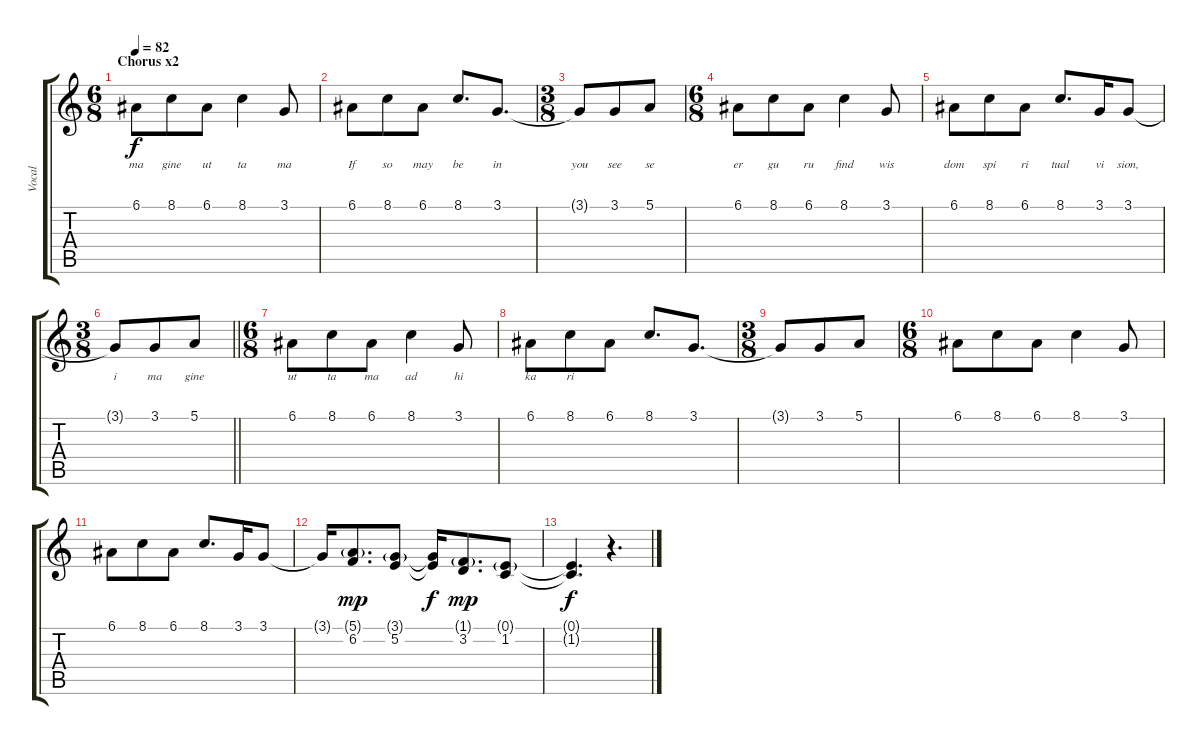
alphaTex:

\track ("Vocal" "Vocal") {instrument acousticgrandpiano}
\staff {score tabs}
\tuning (E4 B3 G3 D3 A2 E2) {hide}
\ts (6 8)
\section ("" "Chorus x2")
\tempo 82
\clef g2
\ks c
6.1.8{lyrics (0 "ma") lyrics (1 "") lyrics (2 "") lyrics (3 "") lyrics (4 "") dy f} 8.1.8{lyrics (0 "gine") lyrics (1 "") lyrics (2 "") lyrics (3 "") lyrics (4 "")} 6.1.8{lyrics (0 "ut") lyrics (1 "") lyrics (2 "") lyrics (3 "") lyrics (4 "")} 8.1.4{lyrics (0 "ta") lyrics (1 "") lyrics (2 "") lyrics (3 "") lyrics (4 "")} 3.1.8{lyrics (0 "ma") lyrics (1 "") lyrics (2 "") lyrics (3 "") lyrics (4 "")} |
6.1.8{lyrics (0 "If") lyrics (1 "") lyrics (2 "") lyrics (3 "") lyrics (4 "")} 8.1.8{lyrics (0 "so") lyrics (1 "") lyrics (2 "") lyrics (3 "") lyrics (4 "")} 6.1.8{lyrics (0 "may") lyrics (1 "") lyrics (2 "") lyrics (3 "") lyrics (4 "")} 8.1.8{d lyrics (0 "be") lyrics (1 "") lyrics (2 "") lyrics (3 "") lyrics (4 "")} 3.1.8{d lyrics (0 "in") lyrics (1 "") lyrics (2 "") lyrics (3 "") lyrics (4 "")} |
\ts (3 8)
3.1{t}.8{lyrics (0 "you") lyrics (1 "") lyrics (2 "") lyrics (3 "") lyrics (4 "")} 3.1.8{lyrics (0 "see") lyrics (1 "") lyrics (2 "") lyrics (3 "") lyrics (4 "")} 5.1.8{lyrics (0 "se") lyrics (1 "") lyrics (2 "") lyrics (3 "") lyrics (4 "")} |
\ts (6 8)
6.1.8{lyrics (0 "er") lyrics (1 "") lyrics (2 "") lyrics (3 "") lyrics (4 "")} 8.1.8{lyrics (0 "gu") lyrics (1 "") lyrics (2 "") lyrics (3 "") lyrics (4 "")} 6.1.8{lyrics (0 "ru") lyrics (1 "") lyrics (2 "") lyrics (3 "") lyrics (4 "")} 8.1.4{lyrics (0 "find") lyrics (1 "") lyrics (2 "") lyrics (3 "") lyrics (4 "")} 3.1.8{lyrics (0 "wis") lyrics (1 "") lyrics (2 "") lyrics (3 "") lyrics (4 "")} |
6.1.8{lyrics (0 "dom") lyrics (1 "") lyrics (2 "") lyrics (3 "") lyrics (4 "")} 8.1.8{lyrics (0 "spi") lyrics (1 "") lyrics (2 "") lyrics (3 "") lyrics (4 "")} 6.1.8{lyrics (0 "ri") lyrics (1 "") lyrics (2 "") lyrics (3 "") lyrics (4 "")} 8.1.8{d lyrics (0 "tual") lyrics (1 "") lyrics (2 "") lyrics (3 "") lyrics (4 "")} 3.1.16{lyrics (0 "vi") lyrics (1 "") lyrics (2 "") lyrics (3 "") lyrics (4 "")} 3.1.8{lyrics (0 "sion,") lyrics (1 "") lyrics (2 "") lyrics (3 "") lyrics (4 "")} |
\ts (3 8)
\barLineRight lightlight
3.1{t}.8{lyrics (0 "i") lyrics (1 "") lyrics (2 "") lyrics (3 "") lyrics (4 "")} 3.1.8{lyrics (0 "ma") lyrics (1 "") lyrics (2 "") lyrics (3 "") lyrics (4 "")} 5.1.8{lyrics (0 "gine") lyrics (1 "") lyrics (2 "") lyrics (3 "") lyrics (4 "")} |
\ts (6 8)
\section ("" "")
6.1.8{lyrics (0 "ut") lyrics (1 "") lyrics (2 "") lyrics (3 "") lyrics (4 "")} 8.1.8{lyrics (0 "ta") lyrics (1 "") lyrics (2 "") lyrics (3 "") lyrics (4 "")} 6.1.8{lyrics (0 "ma") lyrics (1 "") lyrics (2 "") lyrics (3 "") lyrics (4 "")} 8.1.4{lyrics (0 "ad") lyrics (1 "") lyrics (2 "") lyrics (3 "") lyrics (4 "")} 3.1.8{lyrics (0 "hi") lyrics (1 "") lyrics (2 "") lyrics (3 "") lyrics (4 "")} |
6.1.8{lyrics (0 "ka") lyrics (1 "") lyrics (2 "") lyrics (3 "") lyrics (4 "")} 8.1.8{lyrics (0 "ri") lyrics (1 "") lyrics (2 "") lyrics (3 "") lyrics (4 "")} 6.1.8 8.1.8{d} 3.1.8{d} |
\ts (3 8)
3.1{t}.8 3.1.8 5.1.8 |
\ts (6 8)
6.1.8 8.1.8 6.1.8 8.1.4 3.1.8 |
6.1.8 8.1.8 6.1.8 8.1.8{d} 3.1.16 3.1.8 |
3.1{t}.16 (5.1{g} 6.2).8{d dy mp} (3.1{g} 5.2).8 (3.1{t} 5.2{t}).16{dy f} (1.1{g} 3.2).8{d dy mp} (0.1{g} 1.2).8 |
(0.1{t} 1.2{t}).4{d dy f} r.4{d}
